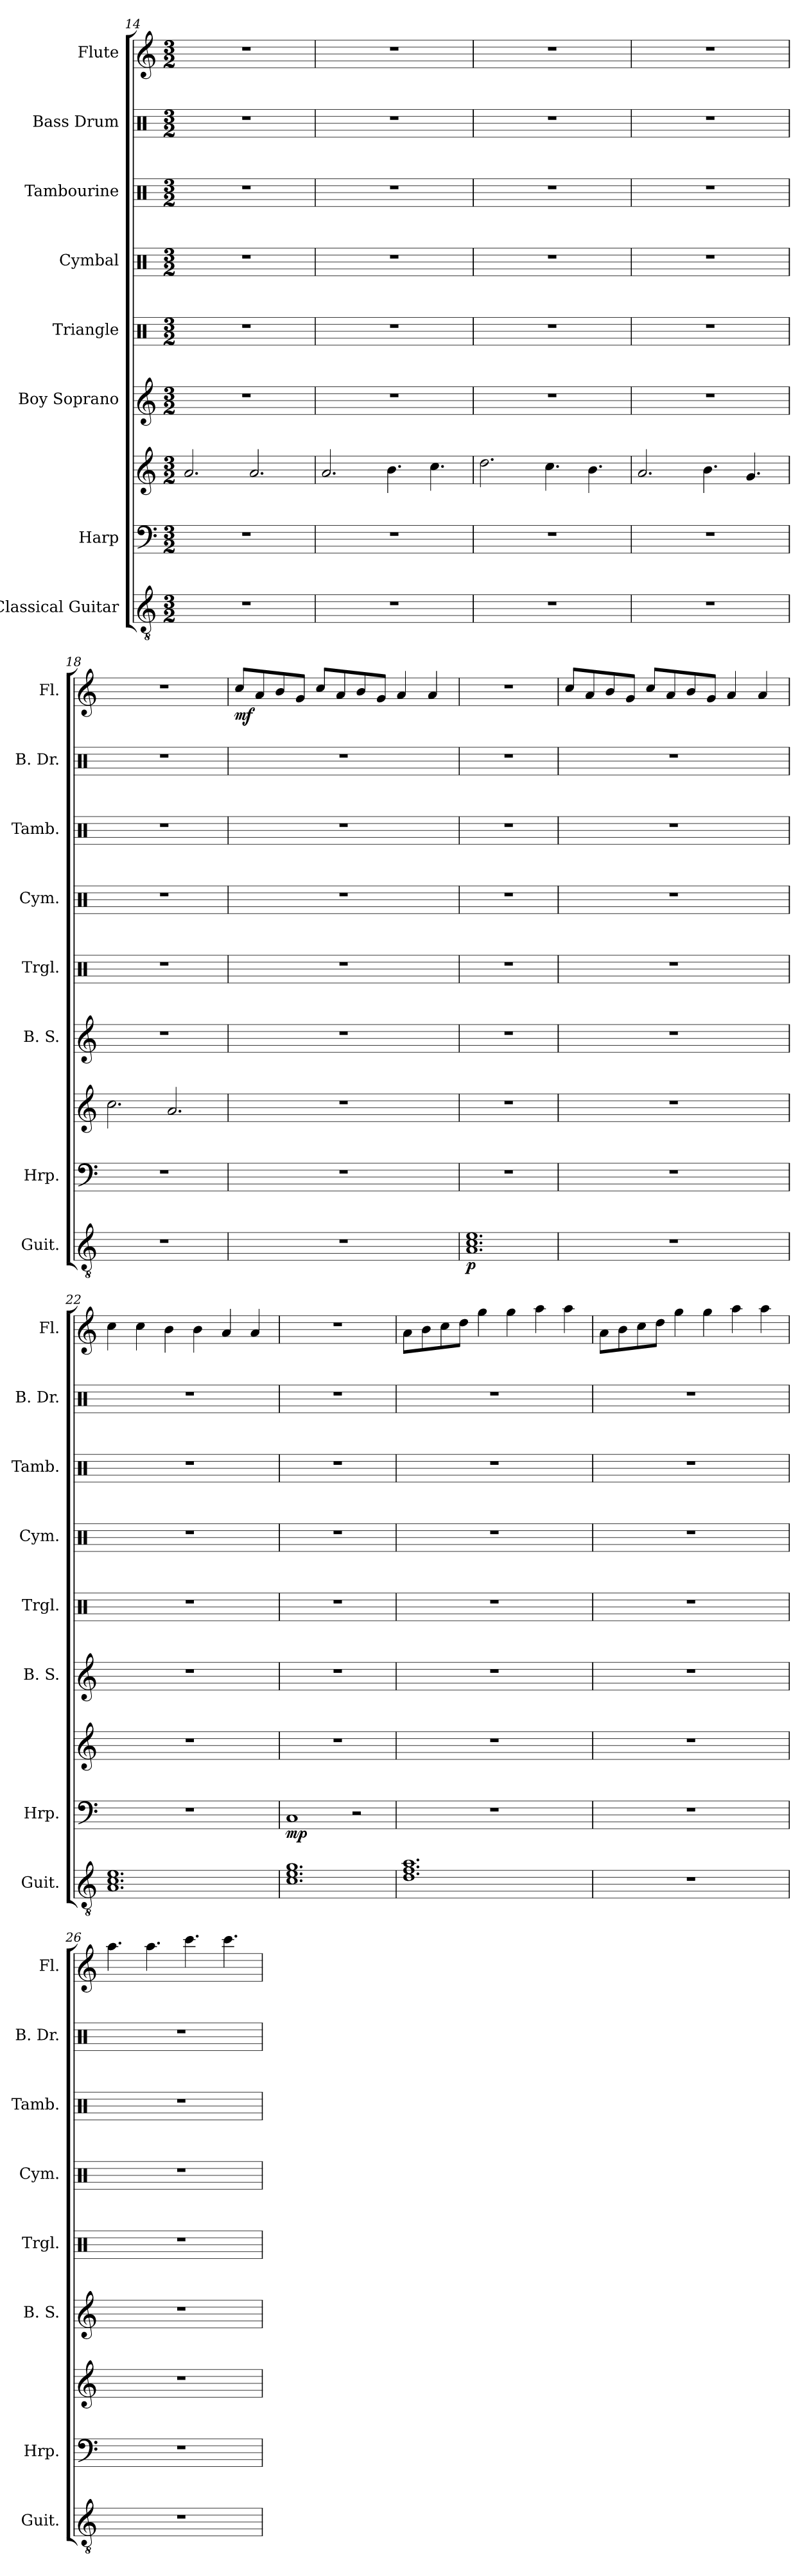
**kern	**dynam	**kern	**kern	**dynam	**kern	**kern	**kern	**kern	**kern	**kern	**dynam
*part8	*part8	*part7	*part7	*part7	*part6	*part5	*part4	*part3	*part2	*part1	*part1
*staff9	*staff9	*staff8	*staff7	*staff7/8	*staff6	*staff5	*staff4	*staff3	*staff2	*staff1	*staff1
*I"Classical Guitar	*	*I"Harp	*	*	*I"Boy Soprano	*I"Triangle	*I"Cymbal	*I"Tambourine	*I"Bass Drum	*I"Flute	*
*I'Guit.	*	*I'Hrp.	*	*	*I'B. S.	*I'Trgl.	*I'Cym.	*I'Tamb.	*I'B. Dr.	*I'Fl.	*
*clefGv2	*	*clefF4	*clefG2	*	*clefG2	*clefX	*clefX	*clefX	*clefX	*clefG2	*
*k[]	*	*k[]	*k[]	*	*k[]	*k[]	*k[]	*k[]	*k[]	*k[]	*
*M3/2	*	*M3/2	*M3/2	*	*M3/2	*M3/2	*M3/2	*M3/2	*M3/2	*M3/2	*
=14	=14	=14	=14	=14	=14	=14	=14	=14	=14	=14	=14
1.r	.	1.r	2.a/	.	1.r	1.r	1.r	1.r	1.r	1.r	.
.	.	.	2.a/	.	.	.	.	.	.	.	.
=15	=15	=15	=15	=15	=15	=15	=15	=15	=15	=15	=15
1.r	.	1.r	2.a/	.	1.r	1.r	1.r	1.r	1.r	1.r	.
.	.	.	4.b\	.	.	.	.	.	.	.	.
.	.	.	4.cc\	.	.	.	.	.	.	.	.
=16	=16	=16	=16	=16	=16	=16	=16	=16	=16	=16	=16
1.r	.	1.r	2.dd\	.	1.r	1.r	1.r	1.r	1.r	1.r	.
.	.	.	4.cc\	.	.	.	.	.	.	.	.
.	.	.	4.b\	.	.	.	.	.	.	.	.
=17	=17	=17	=17	=17	=17	=17	=17	=17	=17	=17	=17
1.r	.	1.r	2.a/	.	1.r	1.r	1.r	1.r	1.r	1.r	.
.	.	.	4.b\	.	.	.	.	.	.	.	.
.	.	.	4.g/	.	.	.	.	.	.	.	.
!!LO:PB:g=z
=18	=18	=18	=18	=18	=18	=18	=18	=18	=18	=18	=18
1.r	.	1.r	2.cc\	.	1.r	1.r	1.r	1.r	1.r	1.r	.
.	.	.	2.a/	.	.	.	.	.	.	.	.
=19	=19	=19	=19	=19	=19	=19	=19	=19	=19	=19	=19
!	!	!	!	!	!	!	!	!	!	!	!LO:DY:b
1.r	.	1.r	1.r	.	1.r	1.r	1.r	1.r	1.r	8cc/L	mf
.	.	.	.	.	.	.	.	.	.	8a/	.
.	.	.	.	.	.	.	.	.	.	8b/	.
.	.	.	.	.	.	.	.	.	.	8g/J	.
.	.	.	.	.	.	.	.	.	.	8cc/L	.
.	.	.	.	.	.	.	.	.	.	8a/	.
.	.	.	.	.	.	.	.	.	.	8b/	.
.	.	.	.	.	.	.	.	.	.	8g/J	.
.	.	.	.	.	.	.	.	.	.	4a/	.
.	.	.	.	.	.	.	.	.	.	4a/	.
=20	=20	=20	=20	=20	=20	=20	=20	=20	=20	=20	=20
!	!LO:DY:b	!	!	!	!	!	!	!	!	!	!
1.A 1.c 1.e	p	1.r	1.r	.	1.r	1.r	1.r	1.r	1.r	1.r	.
=21	=21	=21	=21	=21	=21	=21	=21	=21	=21	=21	=21
1.r	.	1.r	1.r	.	1.r	1.r	1.r	1.r	1.r	8cc/L	.
.	.	.	.	.	.	.	.	.	.	8a/	.
.	.	.	.	.	.	.	.	.	.	8b/	.
.	.	.	.	.	.	.	.	.	.	8g/J	.
.	.	.	.	.	.	.	.	.	.	8cc/L	.
.	.	.	.	.	.	.	.	.	.	8a/	.
.	.	.	.	.	.	.	.	.	.	8b/	.
.	.	.	.	.	.	.	.	.	.	8g/J	.
.	.	.	.	.	.	.	.	.	.	4a/	.
.	.	.	.	.	.	.	.	.	.	4a/	.
=22	=22	=22	=22	=22	=22	=22	=22	=22	=22	=22	=22
1.A 1.c 1.e	.	1.r	1.r	.	1.r	1.r	1.r	1.r	1.r	4cc\	.
.	.	.	.	.	.	.	.	.	.	4cc\	.
.	.	.	.	.	.	.	.	.	.	4b\	.
.	.	.	.	.	.	.	.	.	.	4b\	.
.	.	.	.	.	.	.	.	.	.	4a/	.
.	.	.	.	.	.	.	.	.	.	4a/	.
=23	=23	=23	=23	=23	=23	=23	=23	=23	=23	=23	=23
!	!	!	!	!LO:DY:b=2	!	!	!	!	!	!	!
1.c 1.e 1.g	.	1C	1.r	mp	1.r	1.r	1.r	1.r	1.r	1.r	.
.	.	2r	.	.	.	.	.	.	.	.	.
!!LO:PB:g=z
=24	=24	=24	=24	=24	=24	=24	=24	=24	=24	=24	=24
1.d 1.f 1.a	.	1.r	1.r	.	1.r	1.r	1.r	1.r	1.r	8a\L	.
.	.	.	.	.	.	.	.	.	.	8b\	.
.	.	.	.	.	.	.	.	.	.	8cc\	.
.	.	.	.	.	.	.	.	.	.	8dd\J	.
.	.	.	.	.	.	.	.	.	.	4gg\	.
.	.	.	.	.	.	.	.	.	.	4gg\	.
.	.	.	.	.	.	.	.	.	.	4aa\	.
.	.	.	.	.	.	.	.	.	.	4aa\	.
=25	=25	=25	=25	=25	=25	=25	=25	=25	=25	=25	=25
1.r	.	1.r	1.r	.	1.r	1.r	1.r	1.r	1.r	8a\L	.
.	.	.	.	.	.	.	.	.	.	8b\	.
.	.	.	.	.	.	.	.	.	.	8cc\	.
.	.	.	.	.	.	.	.	.	.	8dd\J	.
.	.	.	.	.	.	.	.	.	.	4gg\	.
.	.	.	.	.	.	.	.	.	.	4gg\	.
.	.	.	.	.	.	.	.	.	.	4aa\	.
.	.	.	.	.	.	.	.	.	.	4aa\	.
=26	=26	=26	=26	=26	=26	=26	=26	=26	=26	=26	=26
1.r	.	1.r	1.r	.	1.r	1.r	1.r	1.r	1.r	4.aa\	.
.	.	.	.	.	.	.	.	.	.	4.aa\	.
.	.	.	.	.	.	.	.	.	.	4.ccc\	.
.	.	.	.	.	.	.	.	.	.	4.ccc\	.
=	=	=	=	=	=	=	=	=	=	=	=
*-	*-	*-	*-	*-	*-	*-	*-	*-	*-	*-	*-
